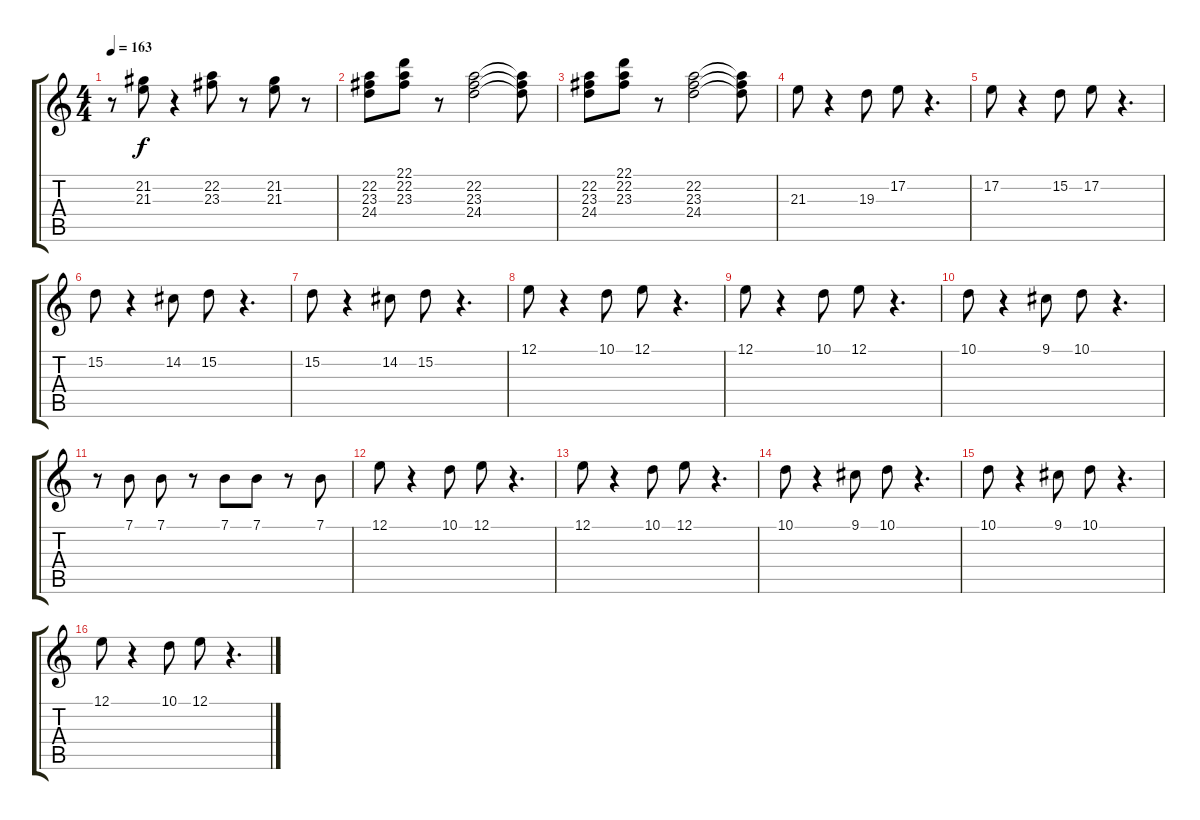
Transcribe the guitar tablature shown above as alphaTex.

\track "" {instrument stringensemble1}
\staff {score tabs}
\tuning (E4 B3 G3 D3 A2 E2) {hide}
\ts (4 4)
\tempo 163
\clef g2
\ks c
r.8{dy f} (21.2 21.3).8 r.4 (22.2 23.3).8 r.8 (21.2 21.3).8 r.8 |
(22.2 23.3 24.4).8 (22.1 22.2 23.3).8 r.8 (22.2 23.3 24.4).2 (22.2{t} 23.3{t} 24.4{t}).8 |
(22.2 23.3 24.4).8 (22.1 22.2 23.3).8 r.8 (22.2 23.3 24.4).2 (22.2{t} 23.3{t} 24.4{t}).8 |
21.3.8 r.4 19.3.8 17.2.8 r.4{d} |
17.2.8 r.4 15.2.8 17.2.8 r.4{d} |
15.2.8 r.4 14.2.8 15.2.8 r.4{d} |
15.2.8 r.4 14.2.8 15.2.8 r.4{d} |
12.1.8 r.4 10.1.8 12.1.8 r.4{d} |
12.1.8 r.4 10.1.8 12.1.8 r.4{d} |
10.1.8 r.4 9.1.8 10.1.8 r.4{d} |
r.8 7.1.8 7.1.8 r.8 7.1.8 7.1.8 r.8 7.1.8 |
12.1.8 r.4 10.1.8 12.1.8 r.4{d} |
12.1.8 r.4 10.1.8 12.1.8 r.4{d} |
10.1.8 r.4 9.1.8 10.1.8 r.4{d} |
10.1.8 r.4 9.1.8 10.1.8 r.4{d} |
12.1.8 r.4 10.1.8 12.1.8 r.4{d}
